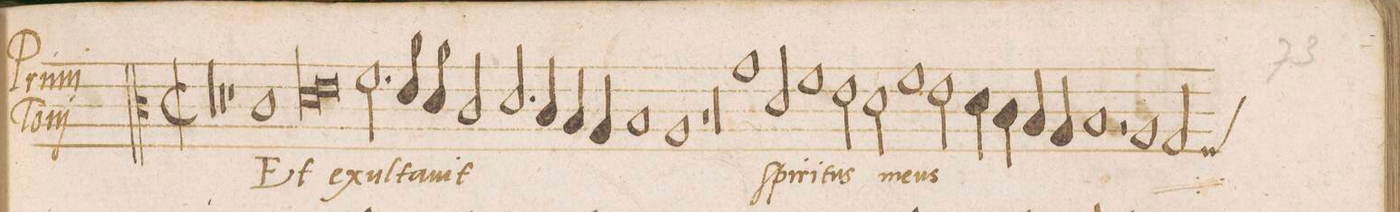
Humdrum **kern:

**kern	**text
*I"ALTVS	*
*clefC3	*
*k[]	*
*met(c|)	*
*M2/1	*
0r	.
=2	=2
0r	.
=3	=3
0r	.
=4	=4
1r	.
1c	Et
=5	=5
*lig	*
1d	e-
1e	.
*Xlig	*
=6	=6
*2\right	*
2.f\	-xul-
8e/	-ta-
8d/	.
2c/	vit
2.d/	.
=7	=7
4c/	.
4B/	.
4A/	.
1B	.
=8	=8
1A	.
1r	.
=9	=9
0r	.
=10	=10
0r	.
=11	=11
1g	Spi-
2d\	-ri-
1f	-tus
=12	=12
2e\	.
2d\	me-
1f	-us
=13	=13
2e\	.
4d\	.
4c\	.
4B/	.
4A/	.
=14	=14
1B	.
2r	.
*	*ij
1A	Spi-
=15	=15
*custos:F	*
2G/	-ri-
*-	*-
